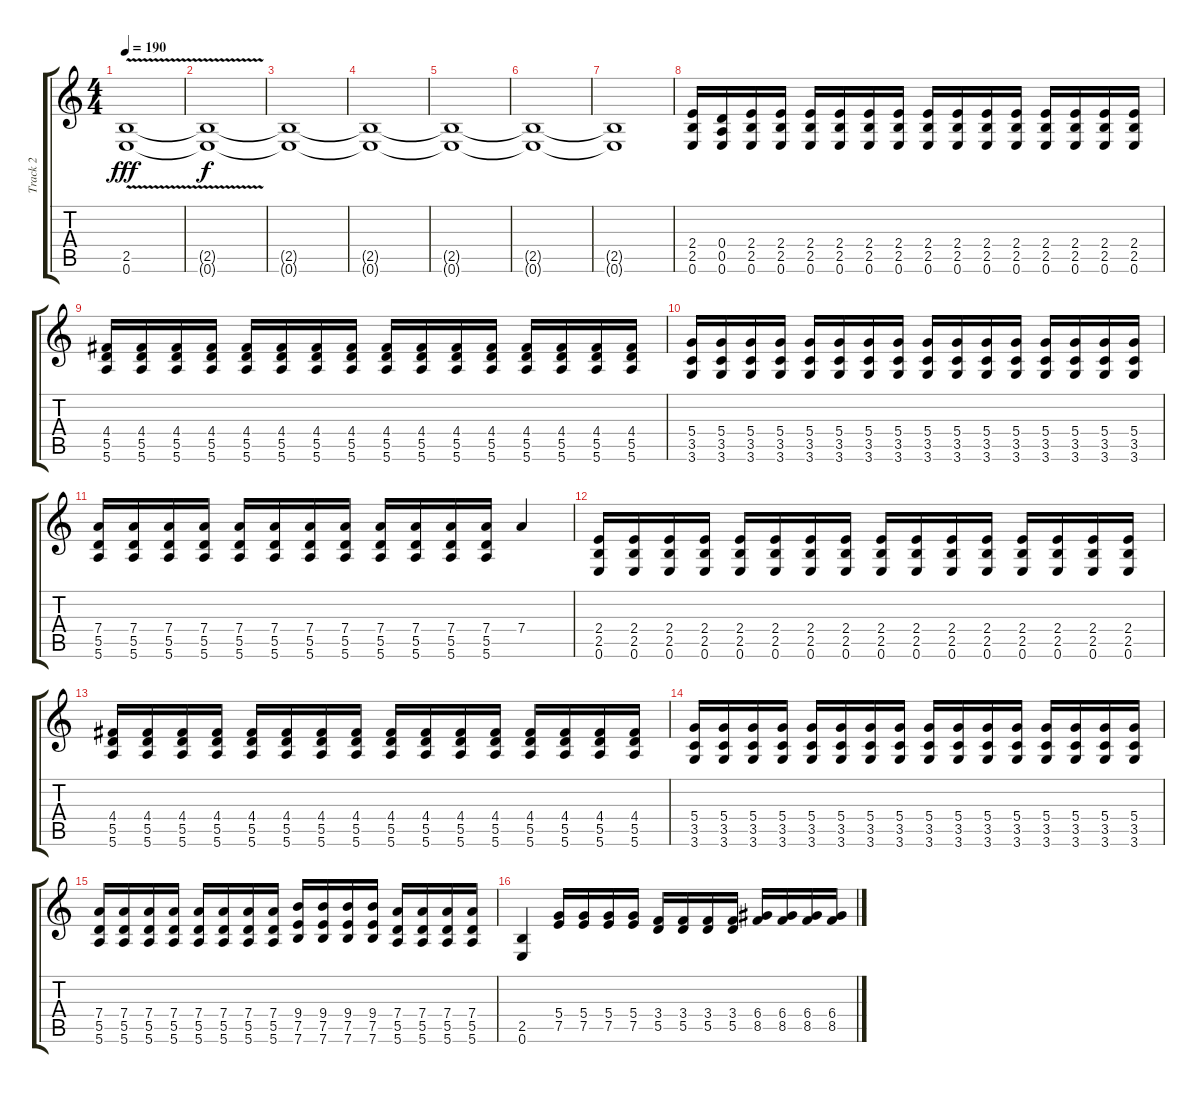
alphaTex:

\track ("Track 2" "Track 2") {instrument distortionguitar}
\staff {score tabs}
\tuning (E4 B3 G3 D3 A2 E2) {hide}
\ts (4 4)
\tempo 190
\clef g2
\ks c
(2.5{v} 0.6{v}).1{dy fff} |
(2.5{t} 0.6{t}).1{dy f} |
(2.5{t} 0.6{t}).1 |
(2.5{t} 0.6{t}).1 |
(2.5{t} 0.6{t}).1 |
(2.5{t} 0.6{t}).1 |
(2.5{t} 0.6{t}).1 |
(2.4 2.5 0.6).16 (0.4 0.5 0.6).16 (2.4 2.5 0.6).16 (2.4 2.5 0.6).16 (2.4 2.5 0.6).16 (2.4 2.5 0.6).16 (2.4 2.5 0.6).16 (2.4 2.5 0.6).16 (2.4 2.5 0.6).16 (2.4 2.5 0.6).16 (2.4 2.5 0.6).16 (2.4 2.5 0.6).16 (2.4 2.5 0.6).16 (2.4 2.5 0.6).16 (2.4 2.5 0.6).16 (2.4 2.5 0.6).16 |
(4.4 5.5 5.6).16 (4.4 5.5 5.6).16 (4.4 5.5 5.6).16 (4.4 5.5 5.6).16 (4.4 5.5 5.6).16 (4.4 5.5 5.6).16 (4.4 5.5 5.6).16 (4.4 5.5 5.6).16 (4.4 5.5 5.6).16 (4.4 5.5 5.6).16 (4.4 5.5 5.6).16 (4.4 5.5 5.6).16 (4.4 5.5 5.6).16 (4.4 5.5 5.6).16 (4.4 5.5 5.6).16 (4.4 5.5 5.6).16 |
(5.4 3.5 3.6).16 (5.4 3.5 3.6).16 (5.4 3.5 3.6).16 (5.4 3.5 3.6).16 (5.4 3.5 3.6).16 (5.4 3.5 3.6).16 (5.4 3.5 3.6).16 (5.4 3.5 3.6).16 (5.4 3.5 3.6).16 (5.4 3.5 3.6).16 (5.4 3.5 3.6).16 (5.4 3.5 3.6).16 (5.4 3.5 3.6).16 (5.4 3.5 3.6).16 (5.4 3.5 3.6).16 (5.4 3.5 3.6).16 |
(7.4 5.5 5.6).16 (7.4 5.5 5.6).16 (7.4 5.5 5.6).16 (7.4 5.5 5.6).16 (7.4 5.5 5.6).16 (7.4 5.5 5.6).16 (7.4 5.5 5.6).16 (7.4 5.5 5.6).16 (7.4 5.5 5.6).16 (7.4 5.5 5.6).16 (7.4 5.5 5.6).16 (7.4 5.5 5.6).16 7.4.4 |
(2.4 2.5 0.6).16 (2.4 2.5 0.6).16 (2.4 2.5 0.6).16 (2.4 2.5 0.6).16 (2.4 2.5 0.6).16 (2.4 2.5 0.6).16 (2.4 2.5 0.6).16 (2.4 2.5 0.6).16 (2.4 2.5 0.6).16 (2.4 2.5 0.6).16 (2.4 2.5 0.6).16 (2.4 2.5 0.6).16 (2.4 2.5 0.6).16 (2.4 2.5 0.6).16 (2.4 2.5 0.6).16 (2.4 2.5 0.6).16 |
(4.4 5.5 5.6).16 (4.4 5.5 5.6).16 (4.4 5.5 5.6).16 (4.4 5.5 5.6).16 (4.4 5.5 5.6).16 (4.4 5.5 5.6).16 (4.4 5.5 5.6).16 (4.4 5.5 5.6).16 (4.4 5.5 5.6).16 (4.4 5.5 5.6).16 (4.4 5.5 5.6).16 (4.4 5.5 5.6).16 (4.4 5.5 5.6).16 (4.4 5.5 5.6).16 (4.4 5.5 5.6).16 (4.4 5.5 5.6).16 |
(5.4 3.5 3.6).16 (5.4 3.5 3.6).16 (5.4 3.5 3.6).16 (5.4 3.5 3.6).16 (5.4 3.5 3.6).16 (5.4 3.5 3.6).16 (5.4 3.5 3.6).16 (5.4 3.5 3.6).16 (5.4 3.5 3.6).16 (5.4 3.5 3.6).16 (5.4 3.5 3.6).16 (5.4 3.5 3.6).16 (5.4 3.5 3.6).16 (5.4 3.5 3.6).16 (5.4 3.5 3.6).16 (5.4 3.5 3.6).16 |
(7.4 5.5 5.6).16 (7.4 5.5 5.6).16 (7.4 5.5 5.6).16 (7.4 5.5 5.6).16 (7.4 5.5 5.6).16 (7.4 5.5 5.6).16 (7.4 5.5 5.6).16 (7.4 5.5 5.6).16 (9.4 7.5 7.6).16 (9.4 7.5 7.6).16 (9.4 7.5 7.6).16 (9.4 7.5 7.6).16 (7.4 5.5 5.6).16 (7.4 5.5 5.6).16 (7.4 5.5 5.6).16 (7.4 5.5 5.6).16 |
(2.5 0.6).4 (5.4 7.5).16 (5.4 7.5).16 (5.4 7.5).16 (5.4 7.5).16 (3.4 5.5).16 (3.4 5.5).16 (3.4 5.5).16 (3.4 5.5).16 (6.4 8.5).16 (6.4 8.5).16 (6.4 8.5).16 (6.4 8.5).16
